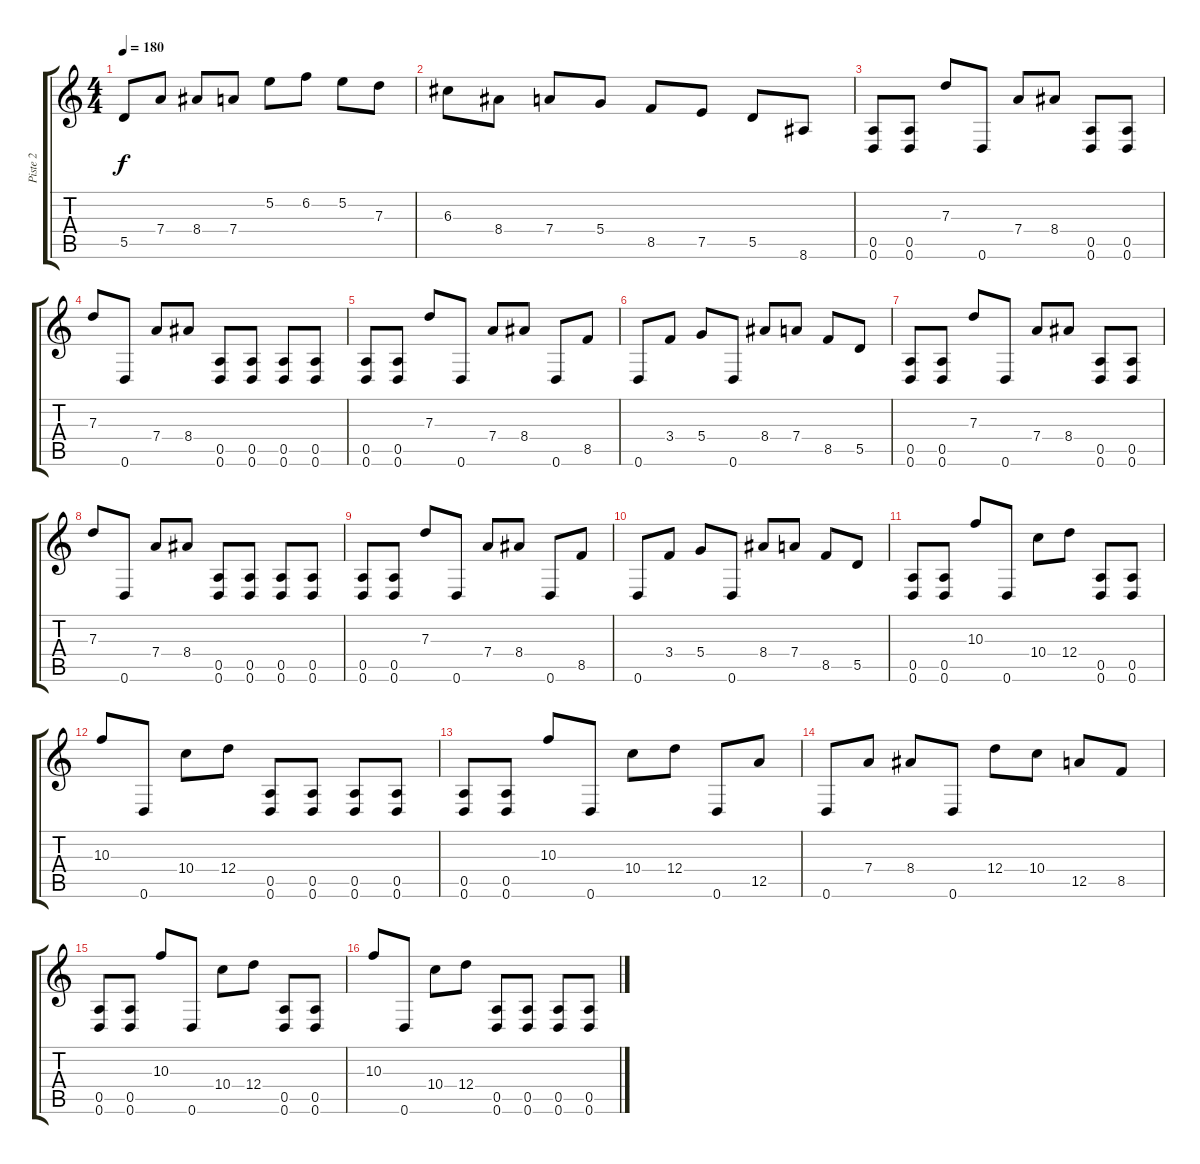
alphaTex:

\track ("Piste 2" "Piste 2") {instrument distortionguitar}
\staff {score tabs}
\tuning (E4 B3 G3 D3 A2 D2) {hide}
\ts (4 4)
\tempo 180
\clef g2
\ks c
5.5.8{dy f} 7.4.8 8.4.8 7.4.8 5.2.8 6.2.8 5.2.8 7.3.8 |
6.3.8 8.4.8 7.4.8 5.4.8 8.5.8 7.5.8 5.5.8 8.6.8 |
(0.5 0.6).8 (0.5 0.6).8 7.3.8 0.6.8 7.4.8 8.4.8 (0.5 0.6).8 (0.5 0.6).8 |
7.3.8 0.6.8 7.4.8 8.4.8 (0.5 0.6).8 (0.5 0.6).8 (0.5 0.6).8 (0.5 0.6).8 |
(0.5 0.6).8 (0.5 0.6).8 7.3.8 0.6.8 7.4.8 8.4.8 0.6.8 8.5.8 |
0.6.8 3.4.8 5.4.8 0.6.8 8.4.8 7.4.8 8.5.8 5.5.8 |
(0.5 0.6).8 (0.5 0.6).8 7.3.8 0.6.8 7.4.8 8.4.8 (0.5 0.6).8 (0.5 0.6).8 |
7.3.8 0.6.8 7.4.8 8.4.8 (0.5 0.6).8 (0.5 0.6).8 (0.5 0.6).8 (0.5 0.6).8 |
(0.5 0.6).8 (0.5 0.6).8 7.3.8 0.6.8 7.4.8 8.4.8 0.6.8 8.5.8 |
0.6.8 3.4.8 5.4.8 0.6.8 8.4.8 7.4.8 8.5.8 5.5.8 |
(0.5 0.6).8 (0.5 0.6).8 10.3.8 0.6.8 10.4.8 12.4.8 (0.5 0.6).8 (0.5 0.6).8 |
10.3.8 0.6.8 10.4.8 12.4.8 (0.5 0.6).8 (0.5 0.6).8 (0.5 0.6).8 (0.5 0.6).8 |
(0.5 0.6).8 (0.5 0.6).8 10.3.8 0.6.8 10.4.8 12.4.8 0.6.8 12.5.8 |
0.6.8 7.4.8 8.4.8 0.6.8 12.4.8 10.4.8 12.5.8 8.5.8 |
(0.5 0.6).8 (0.5 0.6).8 10.3.8 0.6.8 10.4.8 12.4.8 (0.5 0.6).8 (0.5 0.6).8 |
10.3.8 0.6.8 10.4.8 12.4.8 (0.5 0.6).8 (0.5 0.6).8 (0.5 0.6).8 (0.5 0.6).8
